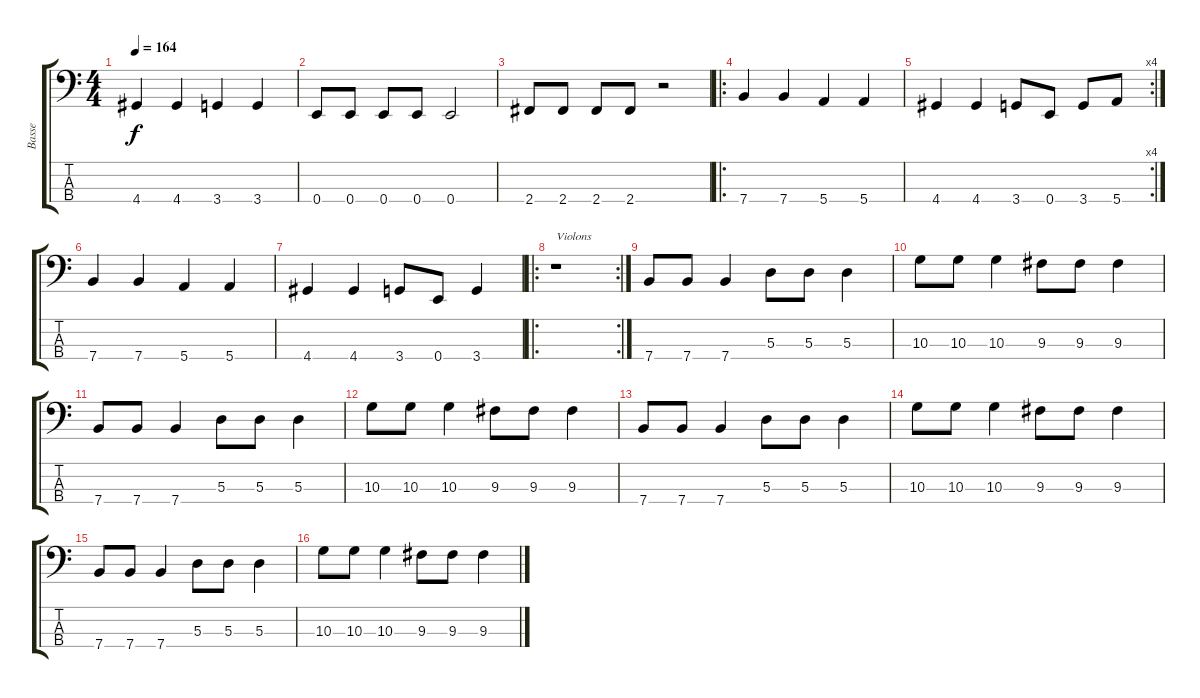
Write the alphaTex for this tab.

\track ("Basse" "Basse") {instrument electricbassfinger}
\staff {score tabs}
\tuning (G2 D2 A1 E1) {hide}
\ts (4 4)
\tempo 164
\clef f4
\ks c
4.4.4{dy f} 4.4.4 3.4.4 3.4.4 |
0.4.8 0.4.8 0.4.8 0.4.8 0.4.2 |
2.4.8 2.4.8 2.4.8 2.4.8 r.2 |
\ro
7.4.4 7.4.4 5.4.4 5.4.4 |
\rc 4
4.4.4 4.4.4 3.4.8 0.4.8 3.4.8 5.4.8 |
7.4.4 7.4.4 5.4.4 5.4.4 |
4.4.4 4.4.4 3.4.8 0.4.8 3.4.4 |
\ro
\rc 2
r.1{txt "Violons"} |
7.4.8 7.4.8 7.4.4 5.3.8 5.3.8 5.3.4 |
10.3.8 10.3.8 10.3.4 9.3.8 9.3.8 9.3.4 |
7.4.8 7.4.8 7.4.4 5.3.8 5.3.8 5.3.4 |
10.3.8 10.3.8 10.3.4 9.3.8 9.3.8 9.3.4 |
7.4.8 7.4.8 7.4.4 5.3.8 5.3.8 5.3.4 |
10.3.8 10.3.8 10.3.4 9.3.8 9.3.8 9.3.4 |
7.4.8 7.4.8 7.4.4 5.3.8 5.3.8 5.3.4 |
10.3.8 10.3.8 10.3.4 9.3.8 9.3.8 9.3.4
